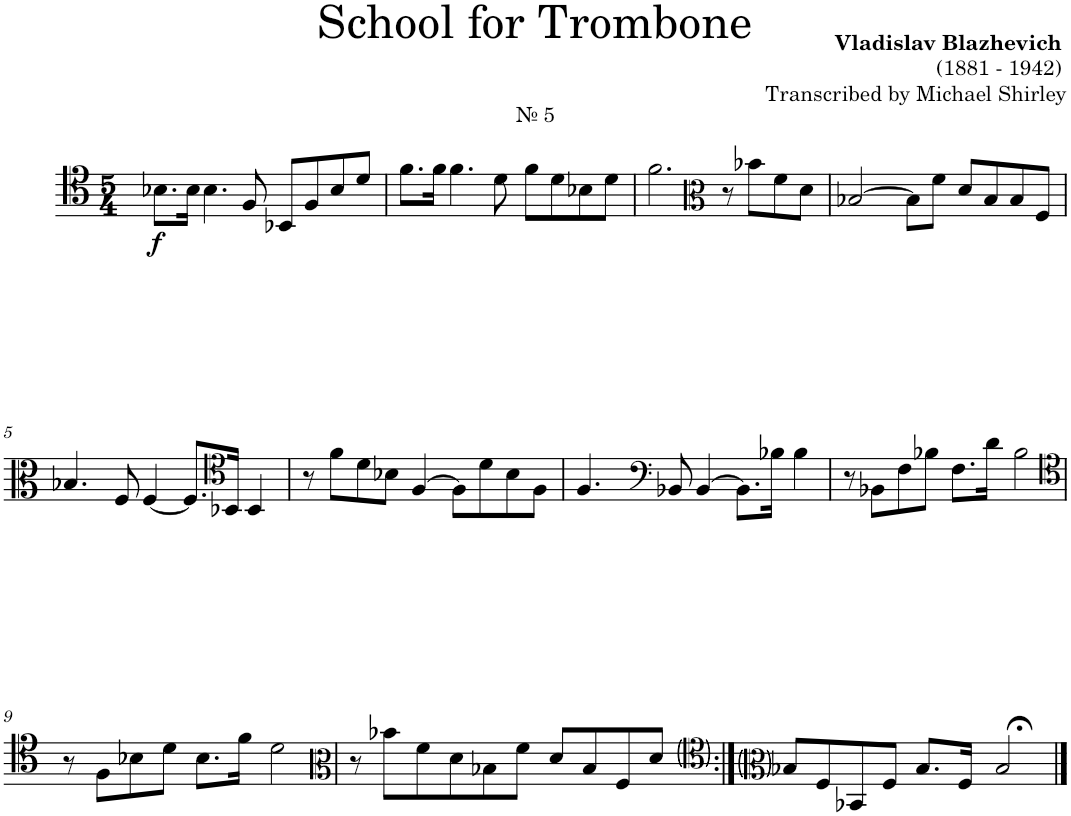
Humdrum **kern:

**kern	**dynam
*part1	*part1
*staff1	*staff1
*I"Trombone	*
*I'Tbn.	*
*clefC4	*
*k[]	*
*M5/4	*
=1	=1
!LO:TX:a:t=№ 5	!
!	!LO:DY:b
8.B-X\L	f
16B-\Jk	.
4.B-\	.
8F/	.
8BB-X/L	.
8F/	.
8B-/	.
8d/J	.
=2	=2
8.f\L	.
16f\Jk	.
4.f\	.
8d\	.
8f\L	.
8d\	.
8B-X\	.
8d\J	.
=3	=3
2.f\	.
*clefC3	*
8r	.
8b-X\L	.
8f\	.
8d\J	.
=4	=4
[2B-X/	.
8B-\L]	.
8f\J	.
8d/L	.
8B-/	.
8B-/	.
8F/J	.
!!LO:LB:g=z
=5	=5
4.B-X/	.
8F/	.
[4F/	.
8.F/L]	.
*clefC4	*
16BB-X/Jk	.
4BB-/	.
=6	=6
8r	.
8f\L	.
8d\	.
8B-X\J	.
[4F/	.
8F\L]	.
8d\	.
8B-\	.
8F\J	.
=7	=7
4.F/	.
*clefF4	*
8BB-X/	.
[4BB-/	.
8.BB-\L]	.
16B-X\Jk	.
4B-\	.
=8	=8
8r	.
8BB-X\L	.
8F\	.
8B-X\J	.
8.F\L	.
16d\Jk	.
2B-\	.
!!LO:LB:g=z
=9	=9
*clefC4	*
8r	.
8F\L	.
8B-X\	.
8d\J	.
8.B-\L	.
16f\Jk	.
2d\	.
=10	=10
*clefC3	*
8r	.
8b-X\L	.
8f\	.
8d\	.
8B-X\	.
8f\J	.
8d/L	.
8B-/	.
8F/	.
8d/J	.
=11:|!	=11:|!
8B-X/L	.
8F/	.
8BB-X/	.
8F/J	.
8.B-/L	.
16F/Jk	.
2B-;</	.
==	==
*-	*-
